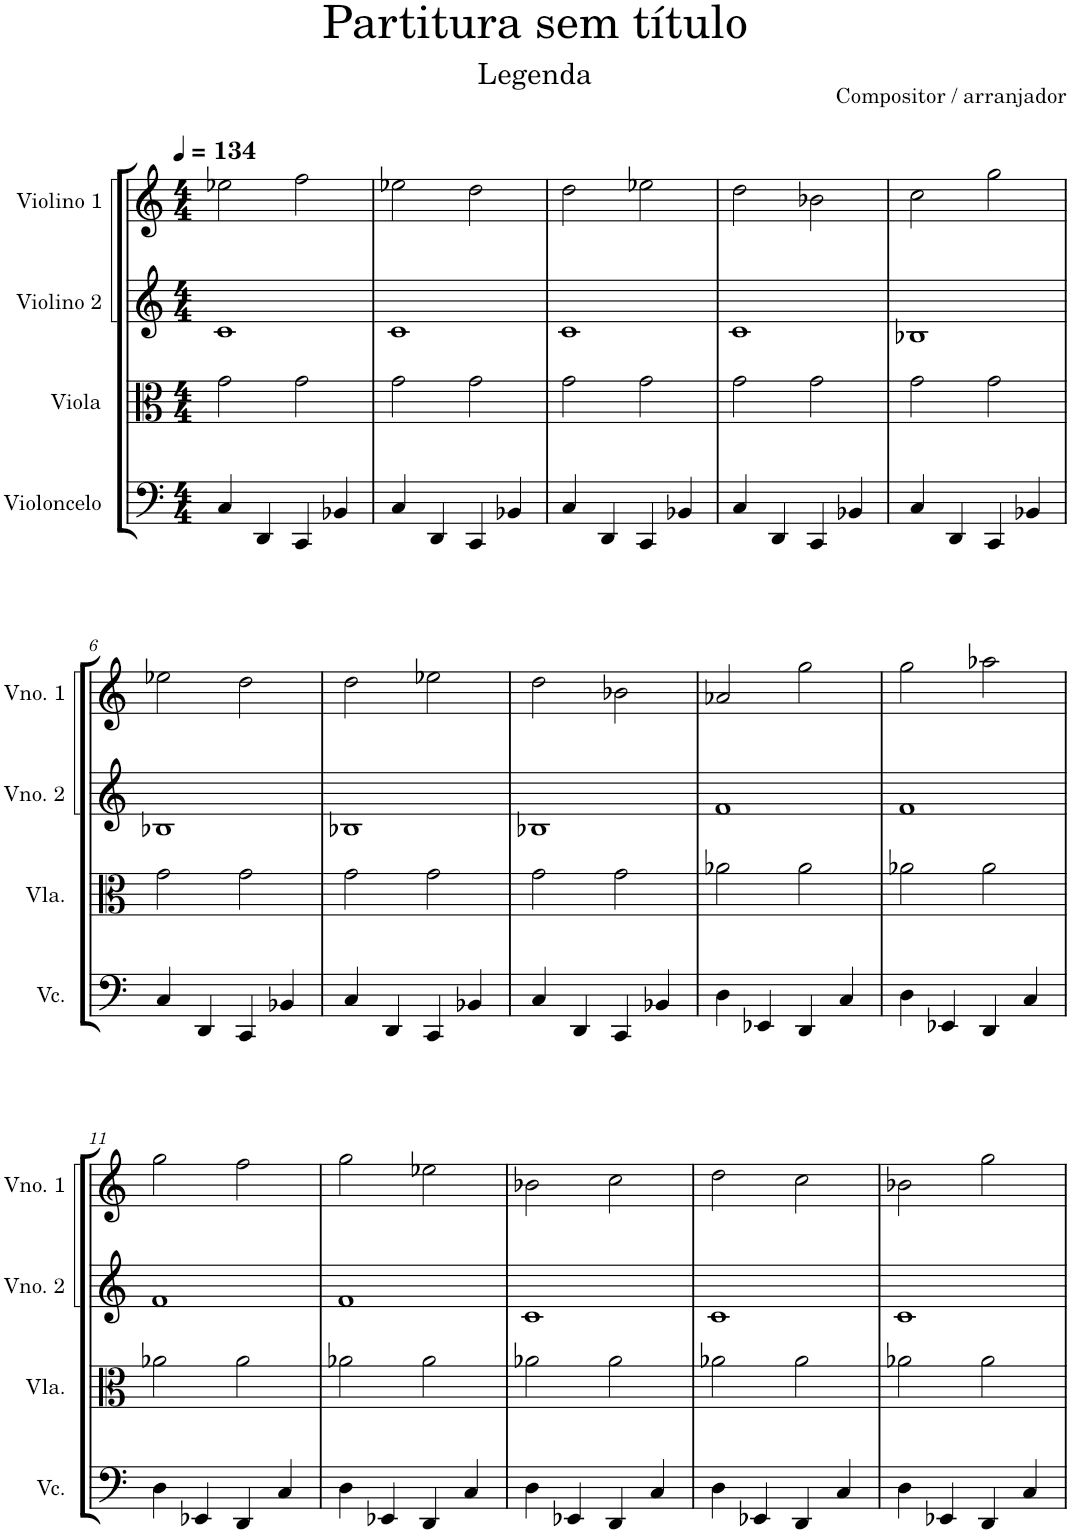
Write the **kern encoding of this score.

**kern	**kern	**kern	**kern
*part4	*part3	*part2	*part1
*staff4	*staff3	*staff2	*staff1
*I"Violoncelo	*I"Viola	*I"Violino 2	*I"Violino 1
*I'Vc.	*I'Vla.	*I'Vno. 2	*I'Vno. 1
*clefF4	*clefC3	*clefG2	*clefG2
*k[]	*k[]	*k[]	*k[]
*M4/4	*M4/4	*M4/4	*M4/4
*MM134	*MM134	*MM134	*MM134
=1	=1	=1	=1
4C/	2g\	1c	2ee-X\
4DD/	.	.	.
4CC/	2g\	.	2ff\
4BB-X/	.	.	.
=2	=2	=2	=2
4C/	2g\	1c	2ee-X\
4DD/	.	.	.
4CC/	2g\	.	2dd\
4BB-X/	.	.	.
=3	=3	=3	=3
4C/	2g\	1c	2dd\
4DD/	.	.	.
4CC/	2g\	.	2ee-X\
4BB-X/	.	.	.
=4	=4	=4	=4
4C/	2g\	1c	2dd\
4DD/	.	.	.
4CC/	2g\	.	2b-X\
4BB-X/	.	.	.
=5	=5	=5	=5
4C/	2g\	1B-X	2cc\
4DD/	.	.	.
4CC/	2g\	.	2gg\
4BB-X/	.	.	.
!!LO:LB:g=z
=6	=6	=6	=6
4C/	2g\	1B-X	2ee-X\
4DD/	.	.	.
4CC/	2g\	.	2dd\
4BB-X/	.	.	.
=7	=7	=7	=7
4C/	2g\	1B-X	2dd\
4DD/	.	.	.
4CC/	2g\	.	2ee-X\
4BB-X/	.	.	.
=8	=8	=8	=8
4C/	2g\	1B-X	2dd\
4DD/	.	.	.
4CC/	2g\	.	2b-X\
4BB-X/	.	.	.
=9	=9	=9	=9
4D\	2a-X\	1f	2a-X/
4EE-X/	.	.	.
4DD/	2a-\	.	2gg\
4C/	.	.	.
=10	=10	=10	=10
4D\	2a-X\	1f	2gg\
4EE-X/	.	.	.
4DD/	2a-\	.	2aa-X\
4C/	.	.	.
!!LO:LB:g=z
=11	=11	=11	=11
4D\	2a-X\	1f	2gg\
4EE-X/	.	.	.
4DD/	2a-\	.	2ff\
4C/	.	.	.
=12	=12	=12	=12
4D\	2a-X\	1f	2gg\
4EE-X/	.	.	.
4DD/	2a-\	.	2ee-X\
4C/	.	.	.
=13	=13	=13	=13
4D\	2a-X\	1c	2b-X\
4EE-X/	.	.	.
4DD/	2a-\	.	2cc\
4C/	.	.	.
=14	=14	=14	=14
4D\	2a-X\	1c	2dd\
4EE-X/	.	.	.
4DD/	2a-\	.	2cc\
4C/	.	.	.
=15	=15	=15	=15
4D\	2a-X\	1c	2b-X\
4EE-X/	.	.	.
4DD/	2a-\	.	2gg\
4C/	.	.	.
=	=	=	=
*-	*-	*-	*-
